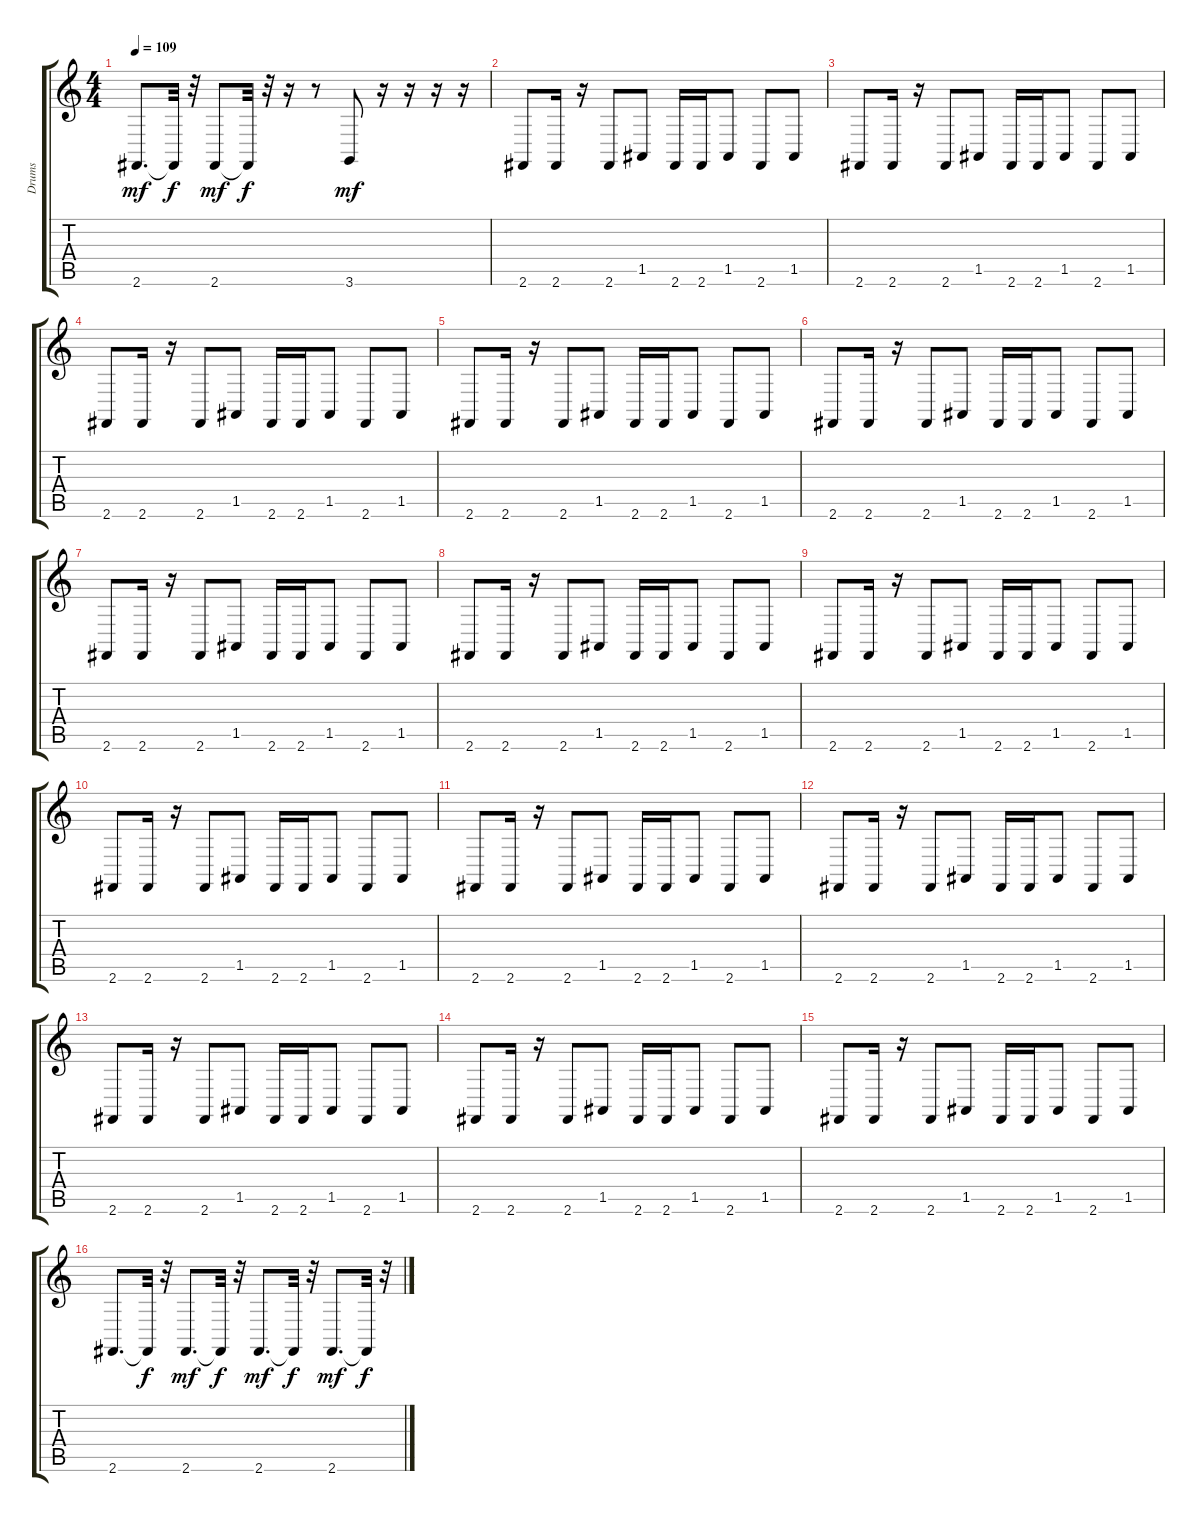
\track ("Drums" "Drums") {instrument melodictom}
\staff {score tabs}
\tuning (E4 B3 G3 D3 A2 E2) {hide}
\ts (4 4)
\tempo 109
\clef g2
\ks c
2.6.8{d dy mf} 2.6{t}.32{dy f} r.32 2.6.8{dy mf} 2.6{t}.32{dy f} r.32 r.16 r.8 3.6.8{dy mf} r.16 r.16 r.16 r.16 |
2.6.8 2.6.16 r.16 2.6.8 1.5.8 2.6.16 2.6.16 1.5.8 2.6.8 1.5.8 |
2.6.8 2.6.16 r.16 2.6.8 1.5.8 2.6.16 2.6.16 1.5.8 2.6.8 1.5.8 |
2.6.8 2.6.16 r.16 2.6.8 1.5.8 2.6.16 2.6.16 1.5.8 2.6.8 1.5.8 |
2.6.8 2.6.16 r.16 2.6.8 1.5.8 2.6.16 2.6.16 1.5.8 2.6.8 1.5.8 |
2.6.8 2.6.16 r.16 2.6.8 1.5.8 2.6.16 2.6.16 1.5.8 2.6.8 1.5.8 |
2.6.8 2.6.16 r.16 2.6.8 1.5.8 2.6.16 2.6.16 1.5.8 2.6.8 1.5.8 |
2.6.8 2.6.16 r.16 2.6.8 1.5.8 2.6.16 2.6.16 1.5.8 2.6.8 1.5.8 |
2.6.8 2.6.16 r.16 2.6.8 1.5.8 2.6.16 2.6.16 1.5.8 2.6.8 1.5.8 |
2.6.8 2.6.16 r.16 2.6.8 1.5.8 2.6.16 2.6.16 1.5.8 2.6.8 1.5.8 |
2.6.8 2.6.16 r.16 2.6.8 1.5.8 2.6.16 2.6.16 1.5.8 2.6.8 1.5.8 |
2.6.8 2.6.16 r.16 2.6.8 1.5.8 2.6.16 2.6.16 1.5.8 2.6.8 1.5.8 |
2.6.8 2.6.16 r.16 2.6.8 1.5.8 2.6.16 2.6.16 1.5.8 2.6.8 1.5.8 |
2.6.8 2.6.16 r.16 2.6.8 1.5.8 2.6.16 2.6.16 1.5.8 2.6.8 1.5.8 |
2.6.8 2.6.16 r.16 2.6.8 1.5.8 2.6.16 2.6.16 1.5.8 2.6.8 1.5.8 |
2.6.8{d} 2.6{t}.32{dy f} r.32 2.6.8{d dy mf} 2.6{t}.32{dy f} r.32 2.6.8{d dy mf} 2.6{t}.32{dy f} r.32 2.6.8{d dy mf} 2.6{t}.32{dy f} r.32
